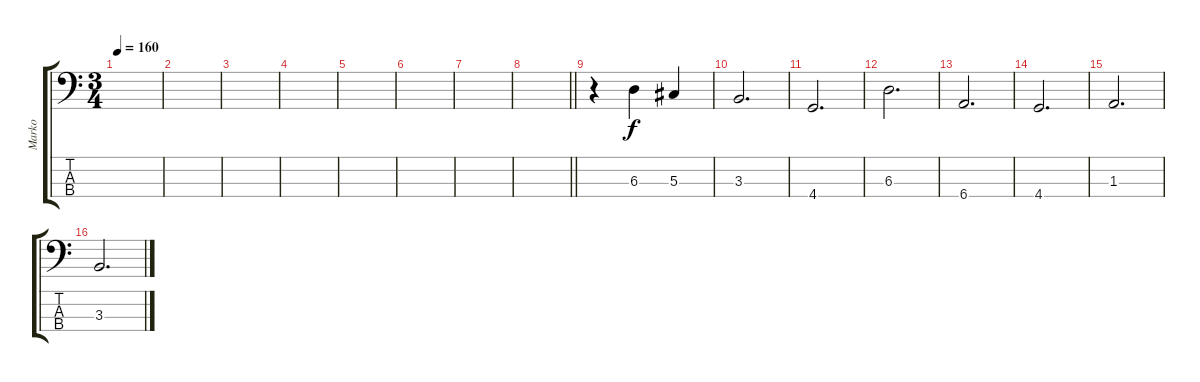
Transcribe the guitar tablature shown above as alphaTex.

\track ("Marko" "Marko") {instrument electricbasspick}
\staff {score tabs}
\tuning (Gb2 Db2 Ab1 Eb1) {hide}
\ts (3 4)
\tempo 160
\clef f4
\ks c
|
|
|
|
|
|
|
\barLineRight lightlight
|
\section ("" "")
r.4 6.3.4 5.3.4 |
3.3.2{d} |
4.4.2{d} |
6.3.2{d} |
6.4.2{d} |
4.4.2{d} |
1.3.2{d} |
3.3.2{d}
